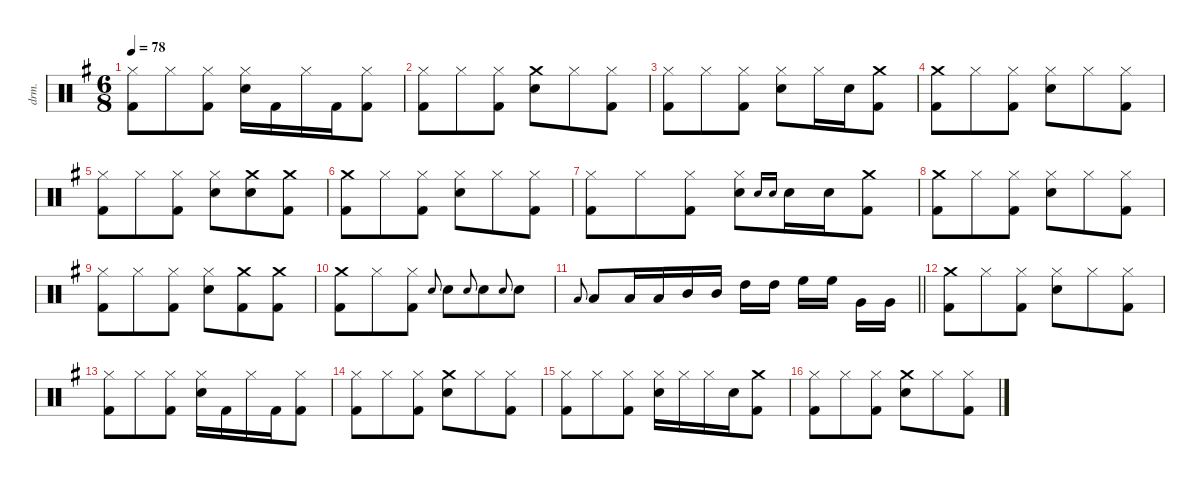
\defaultSystemsLayout 4
\hideDynamics
\bracketExtendMode nobrackets
\otherSystemsTrackNameOrientation horizontal
\track ("Lars Ulrich (Drums)" "drm.") {defaultSystemsLayout 4 instrument percussion}
\staff {score}
\articulation defaults
\ts (6 8)
\tempo 78
\clef neutral
\ks eminor
("Hi-Hat (closed)"{acc forcenatural} "Kick (hit) 2"{acc forcenatural}).8{dy f beam Down} "Hi-Hat (closed)"{acc forcenatural}.8{beam Down} ("Kick (hit) 2"{acc forcenatural} "Hi-Hat (closed)"{acc forcenatural}).8{beam Down} ("Snare (hit) 2"{acc forcenatural} "Hi-Hat (closed)"{acc forcenatural}).16{beam Down} "Kick (hit) 2"{acc forcenatural}.16{beam Down} "Hi-Hat (closed)"{acc forcenatural}.16{beam Down} "Kick (hit) 2"{acc forcenatural}.16{beam Down} ("Kick (hit) 2"{acc forcenatural} "Hi-Hat (closed)"{acc forcenatural}).8{beam Down} |
("Kick (hit) 2"{acc forcenatural} "Hi-Hat (closed)"{acc forcenatural}).8{beam Down} "Hi-Hat (closed)"{acc forcenatural}.8{beam Down} ("Kick (hit) 2"{acc forcenatural} "Hi-Hat (closed)"{acc forcenatural}).8{beam Down} ("Crash medium (hit)"{acc forcenatural} "Snare (hit) 2"{acc forcenatural}).8{beam Down} "Hi-Hat (closed)"{acc forcenatural}.8{beam Down} ("Hi-Hat (closed)"{acc forcenatural} "Kick (hit) 2"{acc forcenatural}).8{beam Down} |
("Kick (hit) 2"{acc forcenatural} "Hi-Hat (closed)"{acc forcenatural}).8{beam Down} "Hi-Hat (closed)"{acc forcenatural}.8{beam Down} ("Kick (hit) 2"{acc forcenatural} "Hi-Hat (closed)"{acc forcenatural}).8{beam Down} ("Hi-Hat (closed)"{acc forcenatural} "Snare (hit) 2"{acc forcenatural}).8{beam Down} "Hi-Hat (closed)"{acc forcenatural}.16{beam Down} "Snare (hit) 2"{acc forcenatural}.16{beam Down} ("Crash medium (hit)"{acc forcenatural} "Kick (hit) 2"{acc forcenatural}).8{beam Down} |
("Kick (hit) 2"{acc forcenatural} "Crash medium (hit)"{acc forcenatural}).8{beam Down} "Hi-Hat (closed)"{acc forcenatural}.8{beam Down} ("Hi-Hat (closed)"{acc forcenatural} "Kick (hit) 2"{acc forcenatural}).8{beam Down} ("Snare (hit) 2"{acc forcenatural} "Hi-Hat (closed)"{acc forcenatural}).8{beam Down} "Hi-Hat (closed)"{acc forcenatural}.8{beam Down} ("Kick (hit) 2"{acc forcenatural} "Hi-Hat (closed)"{acc forcenatural}).8{beam Down} |
("Kick (hit) 2"{acc forcenatural} "Hi-Hat (closed)"{acc forcenatural}).8{beam Down} "Hi-Hat (closed)"{acc forcenatural}.8{beam Down} ("Hi-Hat (closed)"{acc forcenatural} "Kick (hit) 2"{acc forcenatural}).8{beam Down} ("Snare (hit) 2"{acc forcenatural} "Hi-Hat (closed)"{acc forcenatural}).8{beam Down} ("Crash medium (hit)"{acc forcenatural} "Snare (hit) 2"{acc forcenatural}).8{beam Down} ("Crash medium (hit)"{acc forcenatural} "Kick (hit) 2"{acc forcenatural}).8{beam Down} |
("Crash medium (hit)"{acc forcenatural} "Kick (hit) 2"{acc forcenatural}).8{beam Down} "Hi-Hat (closed)"{acc forcenatural}.8{beam Down} ("Kick (hit) 2"{acc forcenatural} "Hi-Hat (closed)"{acc forcenatural}).8{beam Down} ("Hi-Hat (closed)"{acc forcenatural} "Snare (hit) 2"{acc forcenatural}).8{beam Down} "Hi-Hat (closed)"{acc forcenatural}.8{beam Down} ("Kick (hit) 2"{acc forcenatural} "Hi-Hat (closed)"{acc forcenatural}).8{beam Down} |
("Hi-Hat (closed)"{acc forcenatural} "Kick (hit) 2"{acc forcenatural}).8{beam Down} "Hi-Hat (closed)"{acc forcenatural}.8{beam Down} ("Hi-Hat (closed)"{acc forcenatural} "Kick (hit) 2"{acc forcenatural}).8{beam Down} ("Snare (hit) 2"{acc forcenatural} "Hi-Hat (closed)"{acc forcenatural}).8{beam Down} "Snare (hit) 2"{acc forcenatural}.16{gr onbeat dy mf beam Up} "Snare (hit) 2"{acc forcenatural}.16{gr onbeat beam Up} "Snare (hit) 2"{acc forcenatural}.16{dy f beam Down} "Snare (hit) 2"{acc forcenatural}.16{beam Down} ("Kick (hit) 2"{acc forcenatural} "Crash medium (hit)"{acc forcenatural}).8{beam Down} |
("Crash medium (hit)"{acc forcenatural} "Kick (hit) 2"{acc forcenatural}).8{beam Down} "Hi-Hat (closed)"{acc forcenatural}.8{beam Down} ("Kick (hit) 2"{acc forcenatural} "Hi-Hat (closed)"{acc forcenatural}).8{beam Down} ("Snare (hit) 2"{acc forcenatural} "Hi-Hat (closed)"{acc forcenatural}).8{beam Down} "Hi-Hat (closed)"{acc forcenatural}.8{beam Down} ("Kick (hit) 2"{acc forcenatural} "Hi-Hat (closed)"{acc forcenatural}).8{beam Down} |
("Hi-Hat (closed)"{acc forcenatural} "Kick (hit) 2"{acc forcenatural}).8{beam Down} "Hi-Hat (closed)"{acc forcenatural}.8{beam Down} ("Kick (hit) 2"{acc forcenatural} "Hi-Hat (closed)"{acc forcenatural}).8{beam Down} ("Hi-Hat (closed)"{acc forcenatural} "Snare (hit) 2"{acc forcenatural}).8{beam Down} ("Kick (hit) 2"{acc forcenatural} "Crash medium (hit)"{acc forcenatural}).8{beam Down} ("Kick (hit) 2"{acc forcenatural} "Crash medium (hit)"{acc forcenatural}).8{beam Down} |
("Kick (hit) 2"{acc forcenatural} "Crash medium (hit)"{acc forcenatural}).8{beam Down} "Hi-Hat (closed)"{acc forcenatural}.8{beam Down} ("Kick (hit) 2"{acc forcenatural} "Hi-Hat (closed)"{acc forcenatural}).8{beam Down} "Snare (hit) 2"{acc forcenatural}.8{gr onbeat dy mf beam Up} "Snare (hit) 2"{acc forcenatural}.8{dy f beam Down} "Snare (hit) 2"{acc forcenatural}.8{gr onbeat dy mp beam Up} "Snare (hit) 2"{acc forcenatural}.8{dy mf beam Down} "Snare (hit) 2"{acc forcenatural}.8{gr onbeat beam Up} "Snare (hit) 2"{acc forcenatural}.8{dy f beam Down} |
\barLineRight lightlight "Low Tom (hit)"{acc forcenatural}.8{gr onbeat dy mf beam Up} "Low Tom (hit)"{acc forcenatural}.8{dy f beam Up} "Low Tom (hit)"{acc forcenatural}.16{beam Up} "Low Tom (hit)"{acc forcenatural}.16{beam Up} "Mid Tom (hit)"{acc forcenatural}.16{beam Up} "Mid Tom (hit)"{acc forcenatural}.16{beam Up} "High Tom (hit)"{acc forcenatural}.16{beam Down} "High Tom (hit)"{acc forcenatural}.16{dy mf beam Down beam split} "High Floor Tom (hit)"{acc forcenatural}.16{dy ff beam Down} "High Floor Tom (hit)"{acc forcenatural}.16{dy f beam Down beam split} "Very Low Tom (hit)"{acc forcenatural}.16{dy fff beam Down} "Very Low Tom (hit)"{acc forcenatural}.16{beam Down}
|
("Kick (hit) 2"{acc forcenatural} "Crash medium (hit)"{acc forcenatural}).8{dy f beam Down} "Hi-Hat (closed)"{acc forcenatural}.8{beam Down} ("Kick (hit) 2"{acc forcenatural} "Hi-Hat (closed)"{acc forcenatural}).8{beam Down} ("Snare (hit) 2"{acc forcenatural} "Hi-Hat (closed)"{acc forcenatural}).8{beam Down} "Hi-Hat (closed)"{acc forcenatural}.8{beam Down} ("Kick (hit) 2"{acc forcenatural} "Hi-Hat (closed)"{acc forcenatural}).8{beam Down} |
("Hi-Hat (closed)"{acc forcenatural} "Kick (hit) 2"{acc forcenatural}).8{beam Down} "Hi-Hat (closed)"{acc forcenatural}.8{beam Down} ("Kick (hit) 2"{acc forcenatural} "Hi-Hat (closed)"{acc forcenatural}).8{beam Down} ("Hi-Hat (closed)"{acc forcenatural} "Snare (hit) 2"{acc forcenatural}).16{beam Down} "Kick (hit) 2"{acc forcenatural}.16{beam Down} "Hi-Hat (closed)"{acc forcenatural}.16{beam Down} "Kick (hit) 2"{acc forcenatural}.16{beam Down} ("Kick (hit) 2"{acc forcenatural} "Hi-Hat (closed)"{acc forcenatural}).8{beam Down} |
("Hi-Hat (closed)"{acc forcenatural} "Kick (hit) 2"{acc forcenatural}).8{beam Down} "Hi-Hat (closed)"{acc forcenatural}.8{beam Down} ("Hi-Hat (closed)"{acc forcenatural} "Kick (hit) 2"{acc forcenatural}).8{beam Down} ("Crash medium (hit)"{acc forcenatural} "Snare (hit) 2"{acc forcenatural}).8{beam Down} "Hi-Hat (closed)"{acc forcenatural}.8{beam Down} ("Kick (hit) 2"{acc forcenatural} "Hi-Hat (closed)"{acc forcenatural}).8{beam Down} |
("Kick (hit) 2"{acc forcenatural} "Hi-Hat (closed)"{acc forcenatural}).8{beam Down} "Hi-Hat (closed)"{acc forcenatural}.8{beam Down} ("Kick (hit) 2"{acc forcenatural} "Hi-Hat (closed)"{acc forcenatural}).8{beam Down} ("Hi-Hat (closed)"{acc forcenatural} "Snare (hit) 2"{acc forcenatural}).16{beam Down} "Hi-Hat (closed)"{acc forcenatural}.16{beam Down} "Hi-Hat (closed)"{acc forcenatural}.16{beam Down} "Snare (hit) 2"{acc forcenatural}.16{beam Down} ("Crash medium (hit)"{acc forcenatural} "Kick (hit) 2"{acc forcenatural}).8{beam Down} |
("Kick (hit) 2"{acc forcenatural} "Hi-Hat (closed)"{acc forcenatural}).8{beam Down} "Hi-Hat (closed)"{acc forcenatural}.8{beam Down} ("Kick (hit) 2"{acc forcenatural} "Hi-Hat (closed)"{acc forcenatural}).8{beam Down} ("Crash medium (hit)"{acc forcenatural} "Snare (hit) 2"{acc forcenatural}).8{beam Down} "Hi-Hat (closed)"{acc forcenatural}.8{beam Down} ("Hi-Hat (closed)"{acc forcenatural} "Kick (hit) 2"{acc forcenatural}).8{beam Down}
